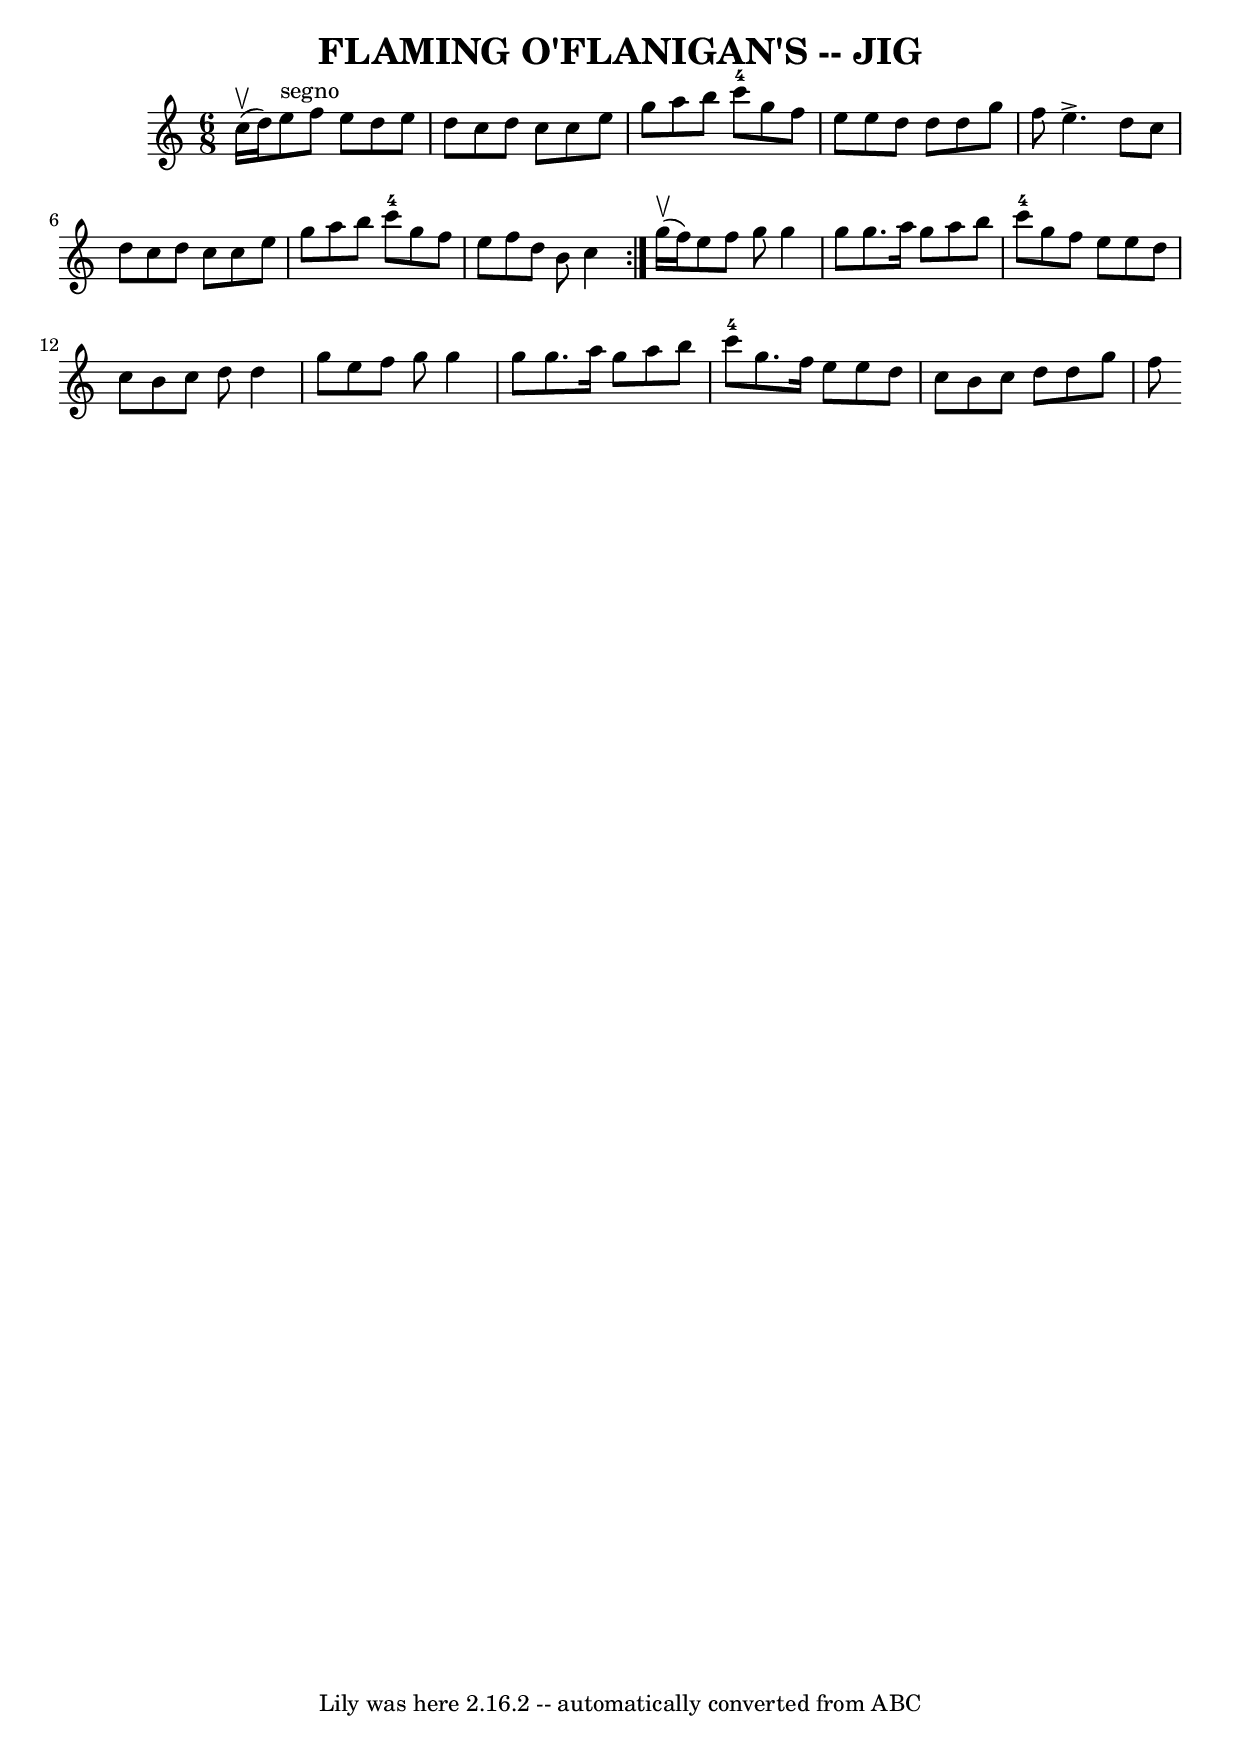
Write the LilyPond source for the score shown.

\version "2.16.2"
\include "Mammoth.ily"
\header {
  %% book = "Ryan's Mammoth Collection of Fiddle Tunes"
  crossRefNumber = "1"
  footnotes = ""
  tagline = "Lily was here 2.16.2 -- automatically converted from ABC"
  title = "FLAMING O'FLANIGAN'S -- JIG"

}
voicedefault =  {



  \repeat volta 2 {

    \time 6/8
    \key c \major
    c''16 (^\upbow d''16) |
    e''8^"segno" f''8 e''8 d''8 e''8 d''8 |
    c''8 d''8 c''8 c''8 e''8 g''8 |
    a''8 b''8 c'''8-4 g''8 f''8 e''8 |
    e''8 d''8 d''8 d''8 g''8 f''8 |
    e''4.^\accent d''8 c''8 d''8 |
    c''8 d''8 c''8 c''8 e''8 g''8 |
    a''8 b''8 c'''8-4 g''8 f''8 e''8 |
    f''8 d''8 b'8 c''4 } g''16 (^\upbow f''16) |
  e''8 f''8 g''8 g''4 g''8 |
  g''8. a''16 g''8 a''8 b''8 c'''8-4 |
  g''8 f''8 e''8 e''8 d''8 c''8 |
  b'8 c''8 d''8 d''4 g''8 |
  e''8 f''8 g''8 g''4 g''8 |
  g''8. a''16 g''8 a''8 b''8 c'''8-4 |
  g''8. f''16 e''8 e''8 d''8 c''8 |
  b'8 c''8 d''8 d''8 g''8 f''8    << \bar " |."  >>   

}

\score{
  <<

    \context Staff="default"
    {
      \voicedefault 
      
    }

  >>
  \layout {
    
  }
  \midi {
  }

}
